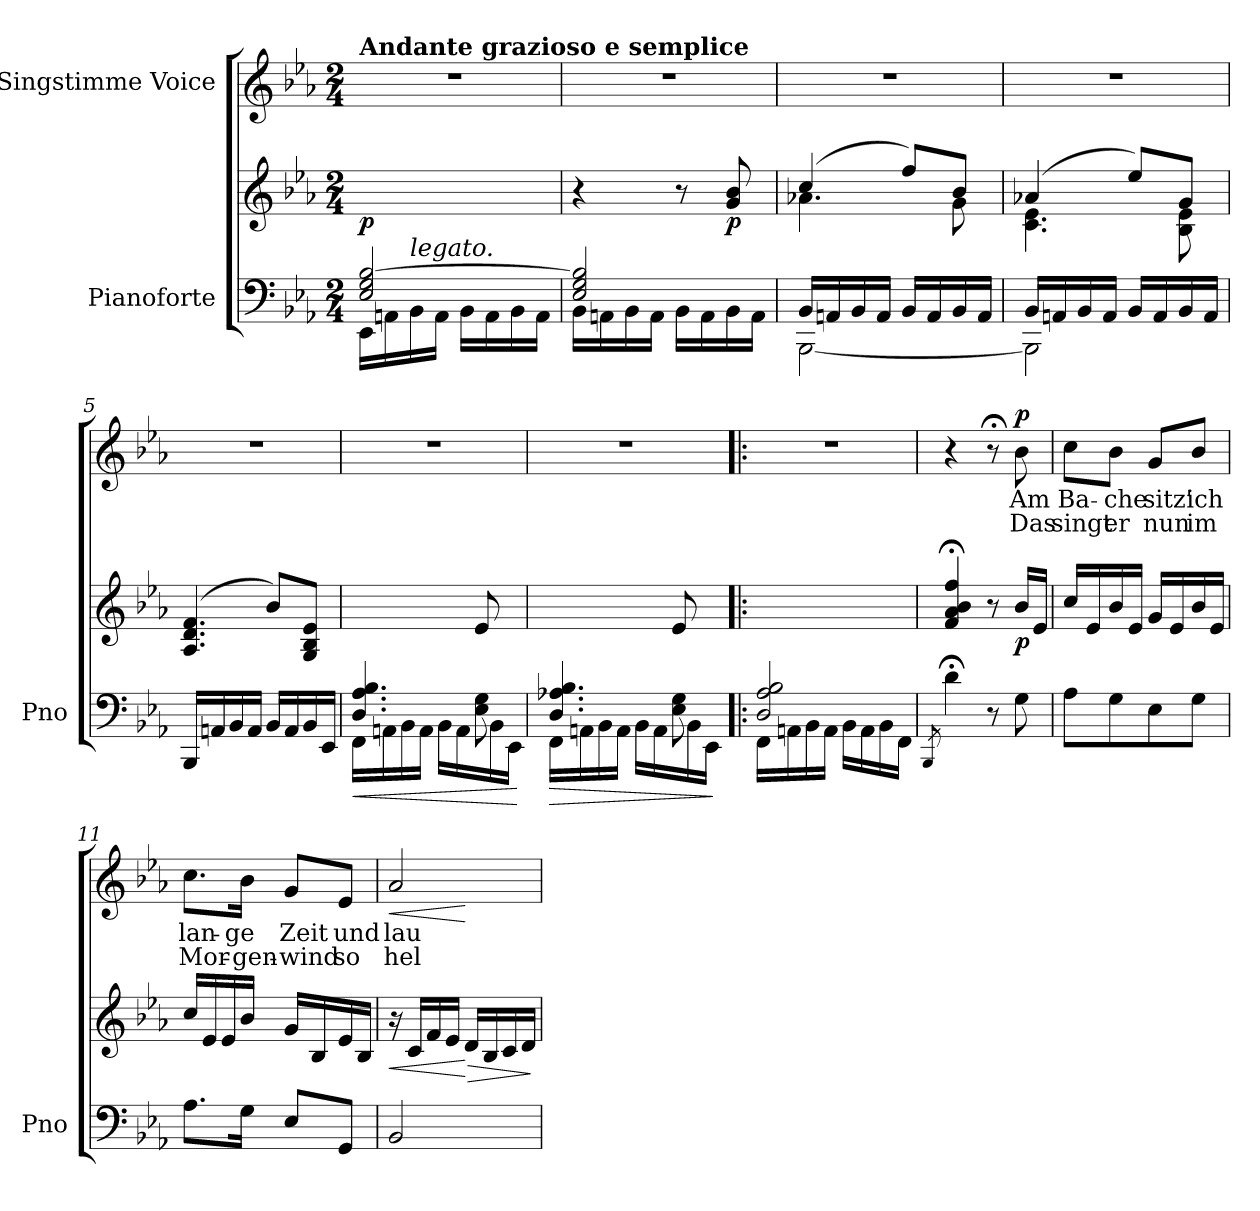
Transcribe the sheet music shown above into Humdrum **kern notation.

**kern	**kern	**dynam	**kern	**text	**text	**dynam
*part2	*part2	*part2	*part1	*part1	*part1	*part1
*staff3	*staff2	*staff2/3	*staff1	*staff1	*staff1	*staff1
*I"Pianoforte	*	*	*I"Singstimme  Voice	*	*	*
*I'Pno	*	*	*	*	*	*
*clefF4	*clefG2	*	*clefG2	*	*	*
*k[b-e-a-]	*k[b-e-a-]	*	*k[b-e-a-]	*	*	*
*M2/4	*M2/4	*	*M2/4	*	*	*
=1	=1	=1	=1	=1	=1	=1
*^	*	*	*	*	*	*
!	!	!	!	!LO:TX:a:B:t=Andante grazioso e semplice	!	!	!
!	!	!	!LO:DY:b	!	!	!	!
2E-/ 2G/ [2B-/	16EE-\LL	2ryy	p	2r	.	.	.
.	16AAn\	.	.	.	.	.	.
!	!LO:TX:i:t=legato.	!	!	!	!	!	!
.	16BB-\	.	.	.	.	.	.
.	16AA\JJ	.	.	.	.	.	.
.	16BB-\LL	.	.	.	.	.	.
.	16AA\	.	.	.	.	.	.
.	16BB-\	.	.	.	.	.	.
.	16AA\JJ	.	.	.	.	.	.
=2	=2	=2	=2	=2	=2	=2	=2
2E-/ 2G/ 2B-/]	16BB-\LL	4r	.	2r	.	.	.
.	16AAn\	.	.	.	.	.	.
.	16BB-\	.	.	.	.	.	.
.	16AA\JJ	.	.	.	.	.	.
.	16BB-\LL	8r	.	.	.	.	.
.	16AA\	.	.	.	.	.	.
!	!	!	!LO:DY:b	!	!	!	!
.	16BB-\	8g/ 8b-/	p	.	.	.	.
.	16AA\JJ	.	.	.	.	.	.
=3	=3	=3	=3	=3	=3	=3	=3
*	*	*^	*	*	*	*	*
16BB-/LL	[2BBB-\	(4cc/	4.a-X\	.	2r	.	.	.
16AAn/	.	.	.	.	.	.	.	.
16BB-/	.	.	.	.	.	.	.	.
16AA/JJ	.	.	.	.	.	.	.	.
16BB-/LL	.	8ff/L)	.	.	.	.	.	.
16AA/	.	.	.	.	.	.	.	.
16BB-/	.	8b-/J	8g\	.	.	.	.	.
16AA/JJ	.	.	.	.	.	.	.	.
=4	=4	=4	=4	=4	=4	=4	=4	=4
16BB-/LL	2BBB-\]	(4a-X/	4.c\ 4.e-\	.	2r	.	.	.
16AAn/	.	.	.	.	.	.	.	.
16BB-/	.	.	.	.	.	.	.	.
16AA/JJ	.	.	.	.	.	.	.	.
16BB-/LL	.	8ee-/L)	.	.	.	.	.	.
16AA/	.	.	.	.	.	.	.	.
16BB-/	.	8g/J	8B-\ 8e-\	.	.	.	.	.
16AA/JJ	.	.	.	.	.	.	.	.
*v	*v	*	*	*	*	*	*	*
=5	=5	=5	=5	=5	=5	=5	=5
16BBB-/LL	(4.A-/ 4.d/ 4.f/	4ryy	.	2r	.	.	.
16AAn/	.	.	.	.	.	.	.
16BB-/	.	.	.	.	.	.	.
16AA/JJ	.	.	.	.	.	.	.
16BB-/LL	.	8b-/L)	.	.	.	.	.
16AA/	.	.	.	.	.	.	.
16BB-/	8ryy	8G/ 8B-/ 8e-/J	.	.	.	.	.
16EE-/JJ	.	.	.	.	.	.	.
*	*v	*v	*	*	*	*	*
=6	=6	=6	=6	=6	=6	=6
!	!	!LO:HP:b=2	!	!	!	!
*^	*	*	*	*	*	*
*	*^	*	*	*	*	*	*
4.D/ 4.A-/ 4.B-/	4.ryy	16FF\LL	4.ryy	<	2r	.	.	.
.	.	16AAn\	.	.	.	.	.	.
.	.	16BB-\	.	.	.	.	.	.
.	.	16AA\JJ	.	.	.	.	.	.
.	.	16BB-\LL	.	.	.	.	.	.
.	.	16AA\	.	.	.	.	.	.
8ryy	8E-\ 8G\	16BB-\	8e-/	.	.	.	.	.
.	.	16EE-\JJ	.	.	.	.	.	.
*v	*v	*v	*	*	*	*	*	*
.	.	[	.	.	.	.
=7	=7	=7	=7	=7	=7	=7
!	!	!LO:HP:b=2	!	!	!	!
*^	*	*	*	*	*	*
*	*^	*	*	*	*	*	*
4.D/ 4.A-X/ 4.B-/	4.ryy	16FF\LL	4.ryy	>	2r	.	.	.
.	.	16AAn\	.	.	.	.	.	.
.	.	16BB-\	.	.	.	.	.	.
.	.	16AA\JJ	.	.	.	.	.	.
.	.	16BB-\LL	.	.	.	.	.	.
.	.	16AA\	.	.	.	.	.	.
8ryy	8E-\ 8G\	16BB-\	8e-/	.	.	.	.	.
.	.	16EE-\JJ	.	.	.	.	.	.
*v	*v	*v	*	*	*	*	*	*
.	.	]	.	.	.	.
=8!|:	=8!|:	=8!|:	=8!|:	=8!|:	=8!|:	=8!|:
*^	*	*	*	*	*	*
2D/ 2A-/ 2B-/	16FF\LL	2ryy	.	2r	.	.	.
.	16AAn\	.	.	.	.	.	.
.	16BB-\	.	.	.	.	.	.
.	16AA\JJ	.	.	.	.	.	.
.	16BB-\LL	.	.	.	.	.	.
.	16AA\	.	.	.	.	.	.
.	16BB-\	.	.	.	.	.	.
.	16FF\JJ	.	.	.	.	.	.
*v	*v	*	*	*	*	*	*
=9	=9	=9	=9	=9	=9	=9
8qBBB-/	.	.	.	.	.	.
4d;<\	4f/;< 4a-/;< 4b-/;< 4ff/;<	.	4r	.	.	.
8r	8r	.	8r;<	.	.	.
!	!	!LO:DY:b	!	!	!	!LO:DY:a
8G\	16b-/LL	p	8b-\	Am	Das	p
.	16e-/JJ	.	.	.	.	.
=10	=10	=10	=10	=10	=10	=10
8A-\L	16cc/LL	.	8cc\L	Ba-	singt	.
.	16e-/	.	.	.	.	.
8G\	16b-/	.	8b-\J	-che	er	.
.	16e-/JJ	.	.	.	.	.
8E-\	16g/LL	.	8g/L	sitz'	nun	.
.	16e-/	.	.	.	.	.
8G\J	16b-/	.	8b-/J	ich	im	.
.	16e-/JJ	.	.	.	.	.
=11	=11	=11	=11	=11	=11	=11
8.A-\L	16cc/LL	.	8.cc\L	lan-	Mor-	.
.	16e-/	.	.	.	.	.
.	16e-/	.	.	.	.	.
16G\Jk	16b-/JJ	.	16b-\Jk	-ge	-gen-	.
8E-/L	16g/LL	.	8g/L	Zeit	-wind	.
.	16B-/	.	.	.	.	.
8GG/J	16e-/	.	8e-/J	und	so	.
.	16B-/JJ	.	.	.	.	.
=12	=12	=12	=12	=12	=12	=12
!	!	!LO:HP:b	!	!	!	!LO:HP:b
*	*	*	*^	*	*	*
2BB-/	16r	<	2a-/	4ryy	lau-	hel-	<
.	16c/LL	.	.	.	.	.	.
.	16f/	.	.	.	.	.	.
.	16e-/JJ	.	.	.	.	.	.
!	!	!LO:HP:n=1:b	!	!	!	!	!
.	16d/LL	[ >	.	4ryy	.	.	[
.	16B-/	.	.	.	.	.	.
.	16c/	.	.	.	.	.	.
.	16d/JJ	.	.	.	.	.	.
*	*	*	*v	*v	*	*	*
.	.	]	.	.	.	.
=	=	=	=	=	=	=
*-	*-	*-	*-	*-	*-	*-
